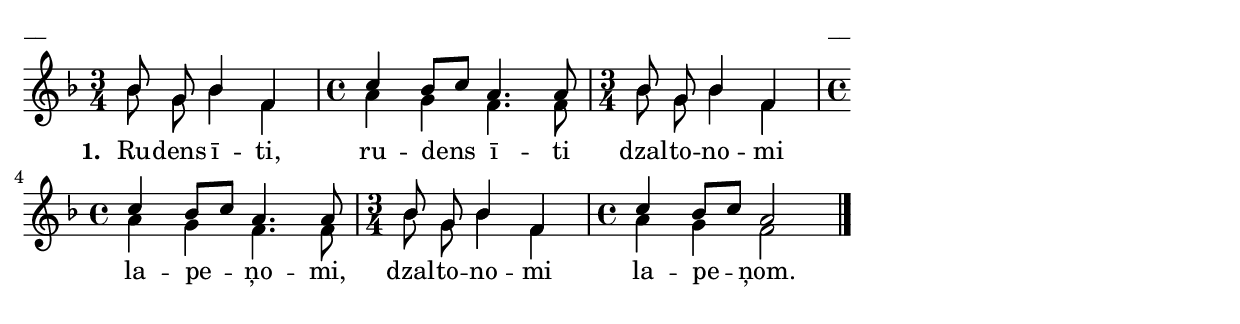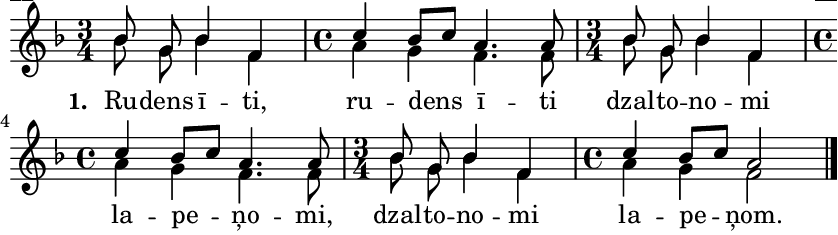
\version "2.13.18"
#(ly:set-option 'crop #t)

\paper {
line-width = 14\cm
left-margin = 0.4\cm
between-system-padding = 0.1\cm
between-system-space = 0.1\cm
}
% SBTZK, p.102
\layout {
indent = #0
ragged-last = ##f
}


voiceA = \relative c'' {
\clef "treble"
\key f \major
\time 3/4 bes8 g bes4 f | \time 4/4 c' bes8 [c] a4. a8 | \time 3/4 bes g bes4 f |
\time 4/4 c' bes8 [c] a4. a8 | \time 3/4 bes g bes4 f | \time 4/4 c' bes8 [c] a2 \bar"|."
}

lyricA = \lyricmode {
\set stanza = "1. "
Ru -- dens ī -- ti, ru -- dens ī -- ti dzal -- to -- no -- mi
la -- pe -- ņo -- mi, dzal -- to -- no -- mi la -- pe -- ņom.
}

voiceB = \relative c'' {
\clef "treble"
\key f \major
\time 3/4 bes8 g bes4 f | \time 4/4 a g f4. f8 | \time 3/4 bes g bes4 f |
\time 4/4 a g f4. f8 | \time 3/4 bes g bes4 f | \time 4/4 a g f2 \bar"|."
}

fullScore = <<
%\new ChordNames { \chordsA }
\new Staff {
<<
\new Voice = "voiceA" { \voiceOne \autoBeamOff \voiceA }
\new Lyrics \lyricsto "voiceA"  \lyricA
\new Voice = "voiceB" { \voiceTwo \autoBeamOff \voiceB }
>>
}
>>



\score {
\fullScore
\header { piece = "__" opus = "__" }
}
\markup { \with-color #(x11-color 'white) \sans \smaller "__" }
\score {
\unfoldRepeats
\fullScore
\midi {
\context { \Staff \remove "Staff_performer" }
\context { \Voice \consists "Staff_performer" }
}
}


